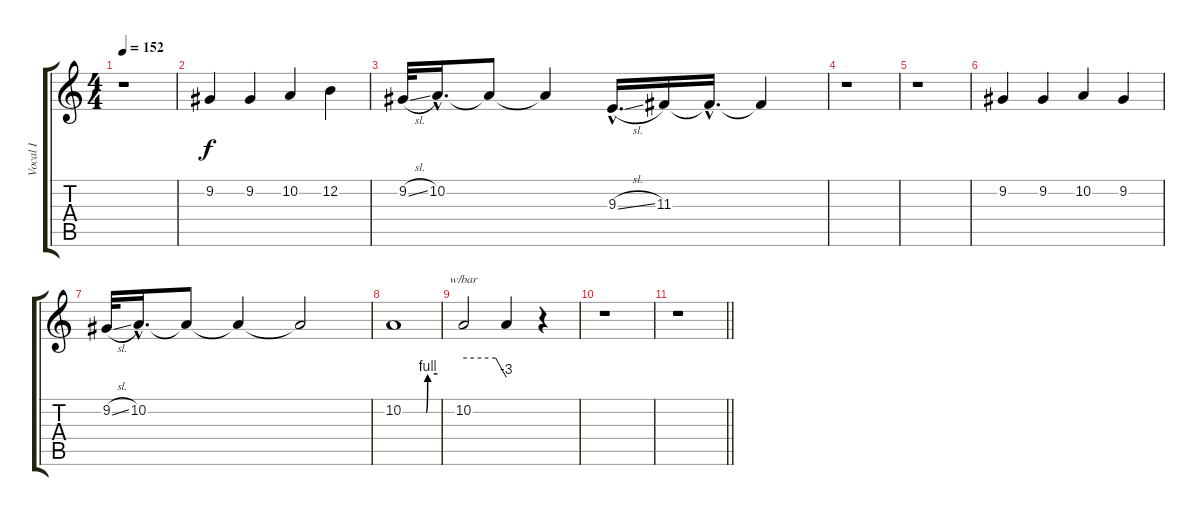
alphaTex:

\track ("Vocal I" "Vocal I") {instrument lead2sawtooth}
\staff {score tabs}
\tuning (E4 B3 G3 D3 A2 E2) {hide}
\ts (4 4)
\tempo 152
\clef g2
\ks c
r.1{dy f} |
9.2.4 9.2.4 10.2.4 12.2.4 |
9.2{sl}.32 10.2{hac}.16{d} 10.2{t}.8 10.2{t}.4 9.3{sl hac}.16{d} 11.3.16 11.3{hac t}.16{d} 11.3{t}.4 |
r.1 |
r.1 |
9.2.4 9.2.4 10.2.4 9.2.4 |
9.2{sl}.32 10.2{hac}.16{d} 10.2{t}.8 10.2{t}.4 10.2{t}.2 |
10.2{be (custom 0 0 30 0 40 0 43 4 60 4)}.1 |
10.2.2{tbe (custom default 0 0 45 0 60 -12)} 10.2{t}.4 r.4 |
r.1 |
\barLineRight lightlight
r.1
